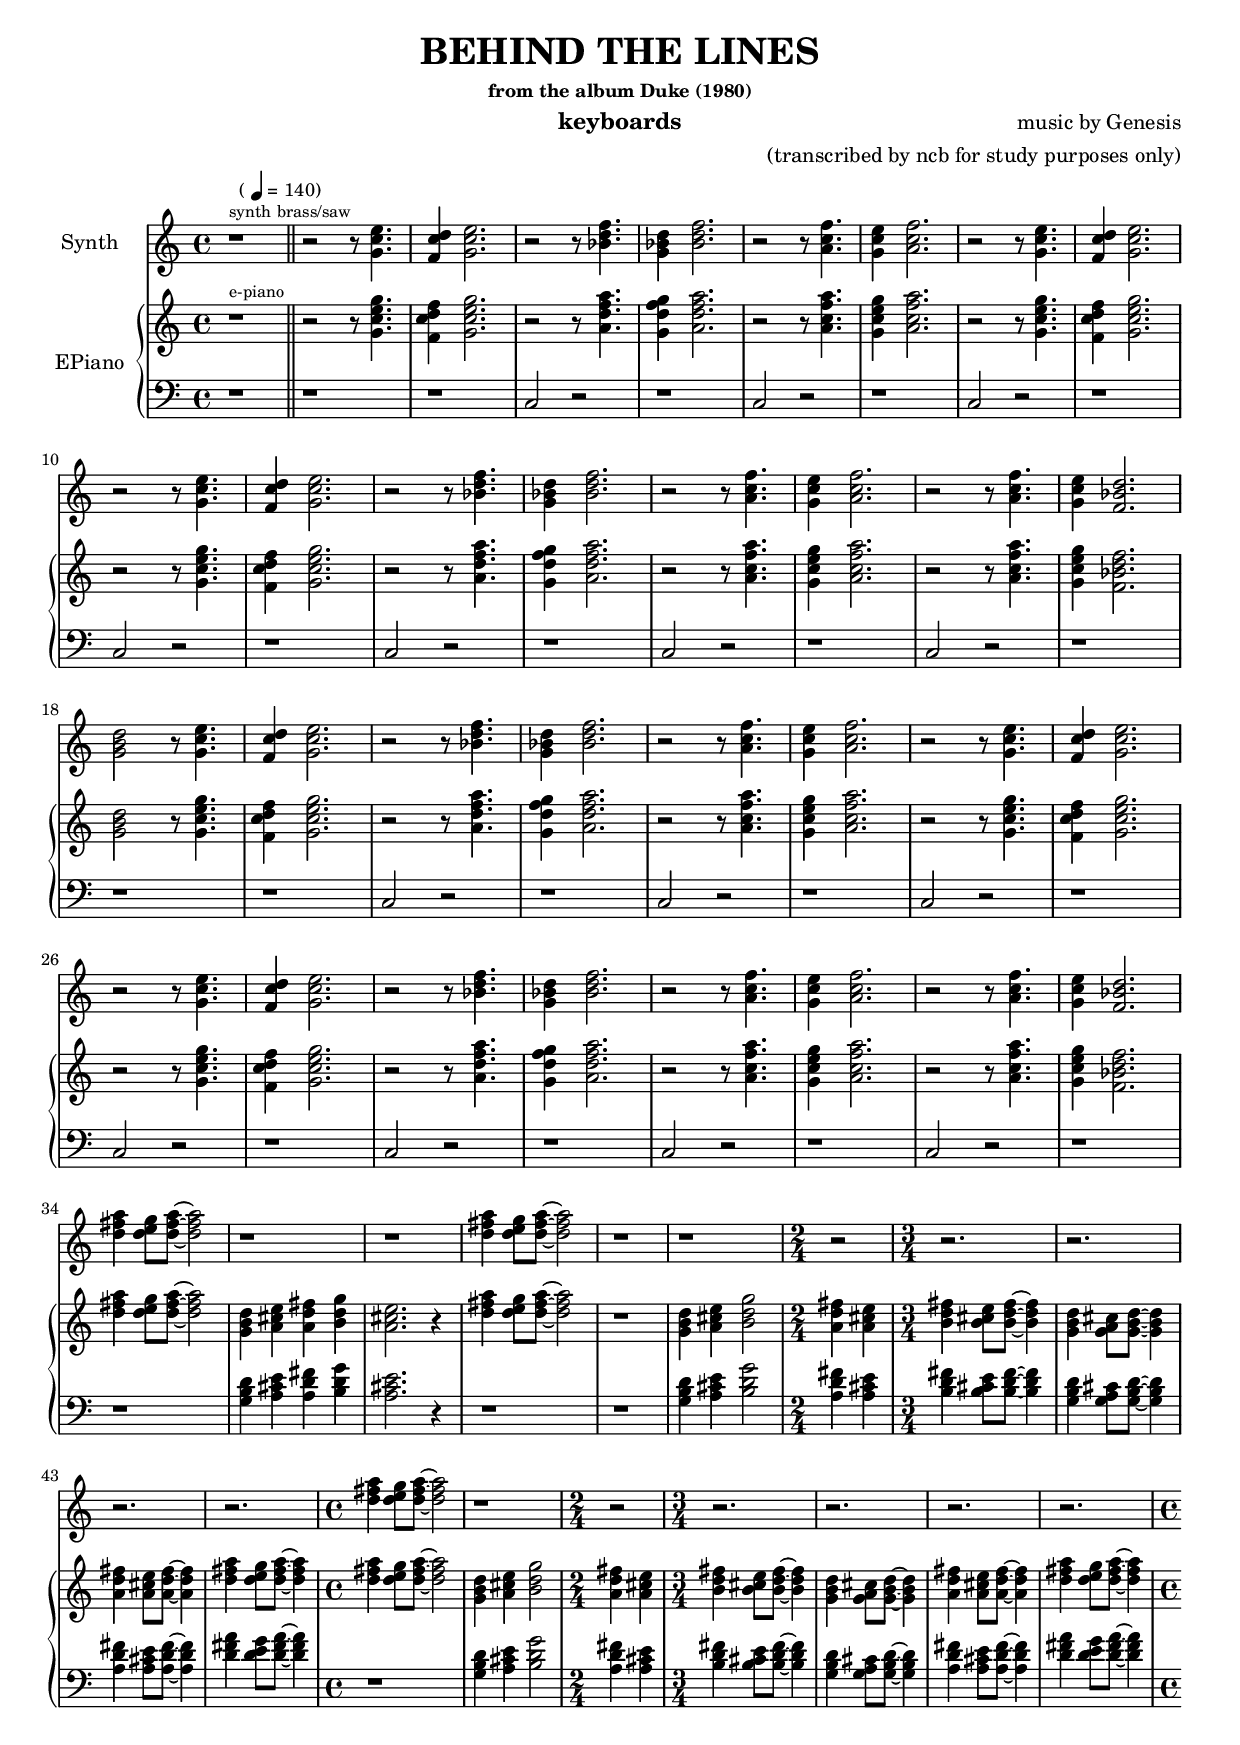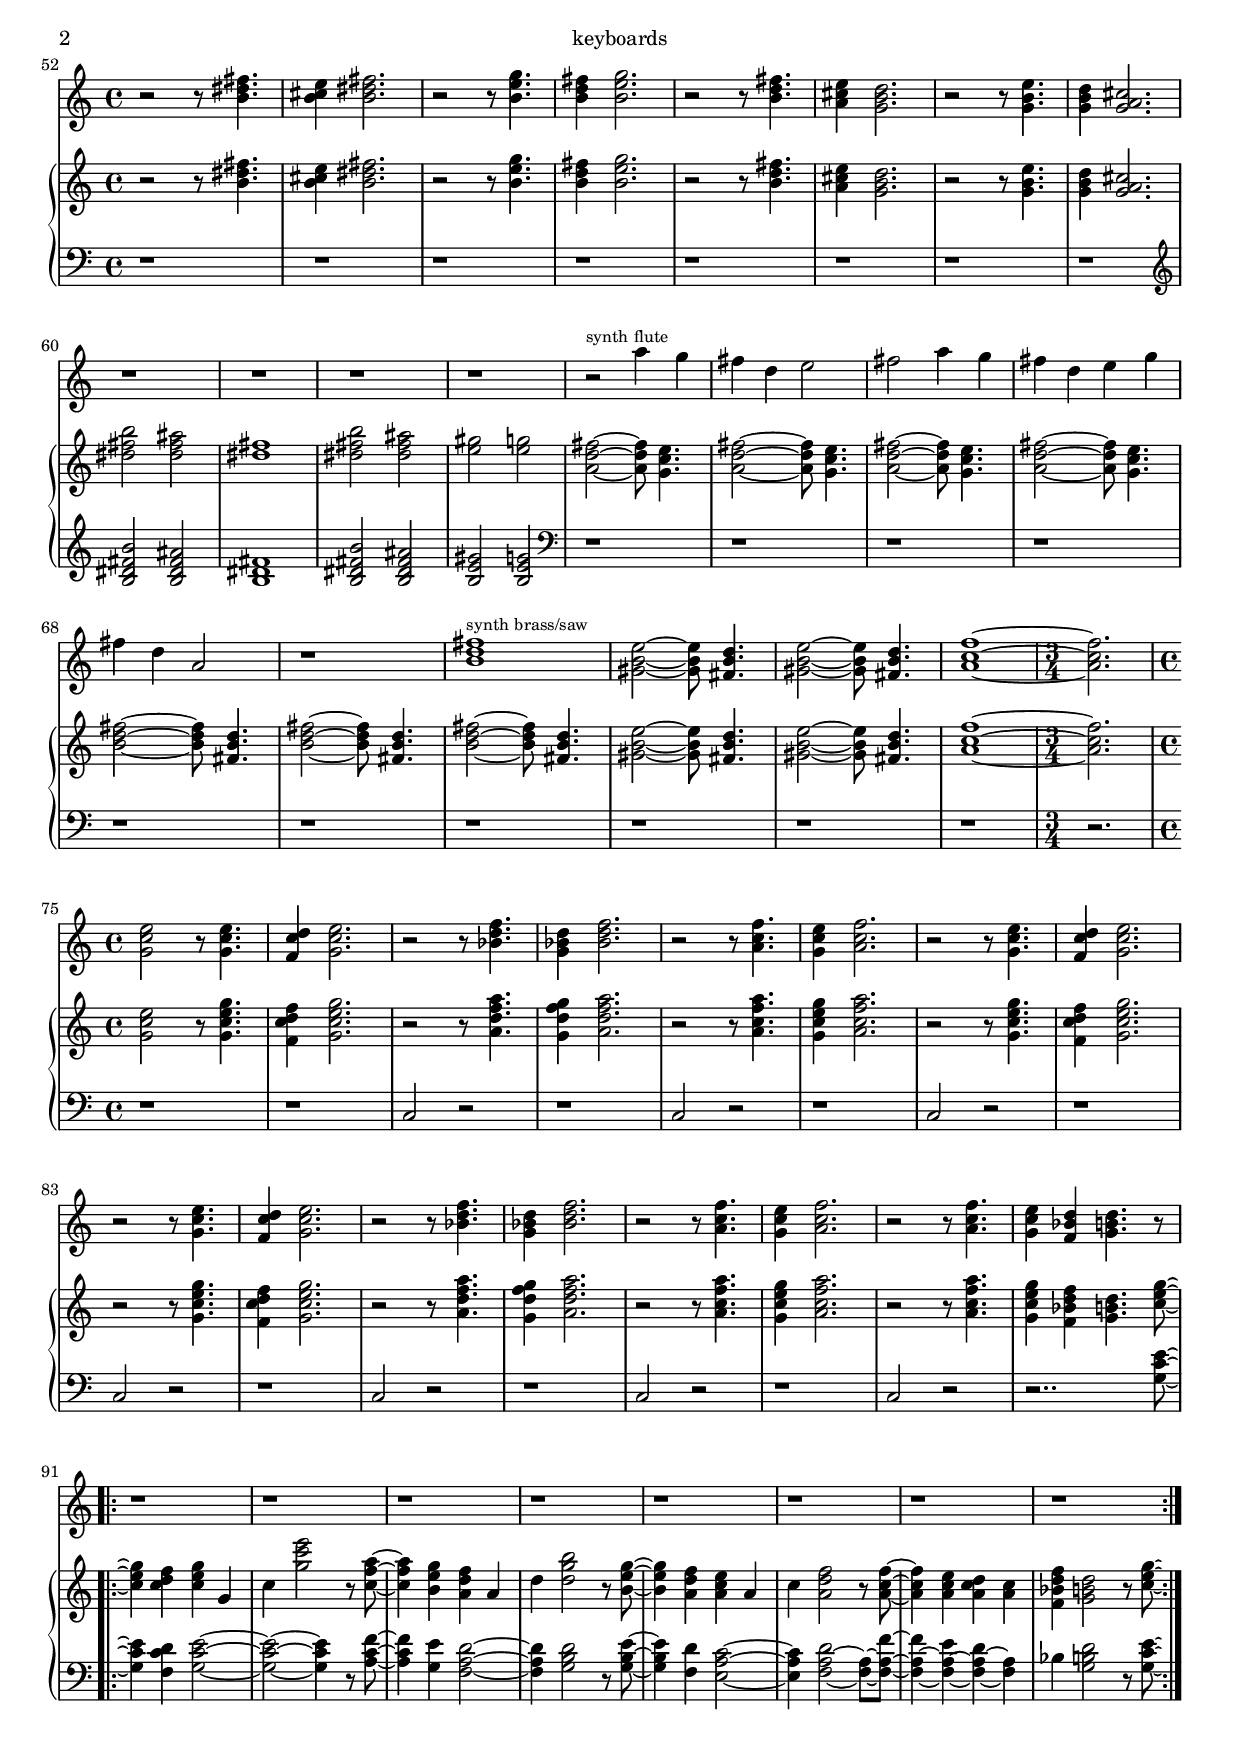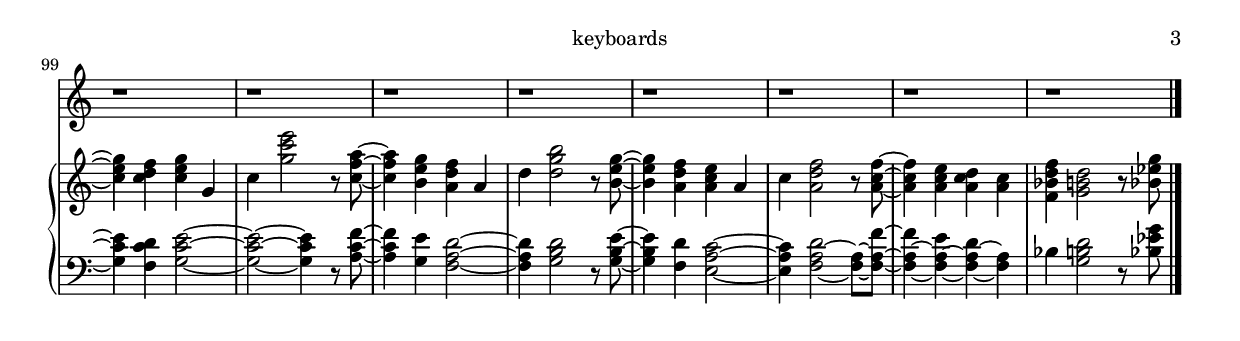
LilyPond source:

\version "2.12.3"
#(ly:set-option 'delete-intermediate-files #t)


% -----------------------------------------------------------------------------------------------------------------------
% -----------------------------------------------------------------------------------------------------------------------
%                                                      INTRO
% -----------------------------------------------------------------------------------------------------------------------
% -----------------------------------------------------------------------------------------------------------------------
synthIntroA = \relative c'' {
    r2								r8	<g c e>4.
	<f c' d>4			<g c e>2.

    r2								r8	<bes d f>4.
	<g bes d>4			<bes d f>2.
	
    r2								r8	<a c f>4.
	<g c e>4			<a c f>2.

    r2								r8	<g c e>4.
	<f c' d>4			<g c e>2.
}
pianoUpperIntroA = \relative c'' {
    r2								r8	<g c e g>4.
	<f c' d f>4			<g c e g>2.

    r2								r8	<a d f a>4.
	<g d' f g>4			<a d f a>2.
	
    r2								r8	<a c f a>4.
	<g c e g>4			<a c f a>2.

    r2								r8	<g c e g>4.
	<f c' d f>4			<g c e g>2.
}
pianoLowerIntroA = \relative c {
    r1	r1			c2 r2	r1			c2 r2	r1			c2 r2	r1
}

synthIntroB = \relative c'' {
    r2								r8	<g c e>4.
	<f c' d>4			<g c e>2.

    r2								r8	<bes d f>4.
	<g bes d>4			<bes d f>2.
	
    r2								r8	<a c f>4.
	<g c e>4			<a c f>2.

    r2								r8	<a c f>4.
	<g c e>4			<f bes d>2.
}
pianoUpperIntroB = \relative c'' {
    r2								r8	<g c e g>4.
	<f c' d f>4			<g c e g>2.

    r2								r8	<a d f a>4.
	<g d' f g>4			<a d f a>2.
	
    r2								r8	<a c f a>4.
	<g c e g>4			<a c f a>2.

    r2								r8	<a c f a>4.
	<g c e g>4			<f bes d f>2.
}
pianoLowerIntroB = \relative c {
    c2 r2	r1			c2 r2	r1			c2 r2	r1			c2 r2	r1
}

synthIntroC = \relative c'' {
    <g b d>2						r8	<g c e>4.
	<f c' d>4			<g c e>2.

    r2								r8	<bes d f>4.
	<g bes d>4			<bes d f>2.
	
    r2								r8	<a c f>4.
	<g c e>4			<a c f>2.

    r2								r8	<g c e>4.
	<f c' d>4			<g c e>2.
}
pianoUpperIntroC = \relative c'' {
    <g b d>2						r8	<g c e g>4.
	<f c' d f>4			<g c e g>2.

    r2								r8	<a d f a>4.
	<g d' f g>4			<a d f a>2.
	
    r2								r8	<a c f a>4.
	<g c e g>4			<a c f a>2.

    r2								r8	<g c e g>4.
	<f c' d f>4			<g c e g>2.
}

synthIntroBridgeA = \relative c'' {
    <d fis a>4		<d e g>8	<d fis a>8~	<d fis a>2
	r1
	r1

	<d fis a>4		<d e g>8	<d fis a>8~	<d fis a>2
	r1
	r1
	\time 2/4
	r2

	\time 3/4
	r2. r2. r2. r2.

	\time 4/4
	<d fis a>4		<d e g>8	<d fis a>8~	<d fis a>2

	r1
	\time 2/4
	r2

	\time 3/4
	r2. r2. r2. r2.
}
pianoUpperIntroBridgeA = \relative c'' {
    <d fis a>4		<d e g>8	<d fis a>8~	<d fis a>2
	<g, b d>4	<a cis e>4	<a d fis>4	<b d g>4
	<a cis e>2. r4

	<d fis a>4		<d e g>8	<d fis a>8~	<d fis a>2
	r1
	<g, b d>4	<a cis e>4		<b d g>2
	\time 2/4
	<a d fis>4	<a cis e>4

	\time 3/4
	<b d fis>4		<b cis e>8	<b d fis>8~	<b d fis>4
	<g b d>4		<g a cis>8	<g b d>8~	<g b d>4
	<a d fis>4		<a cis e>8	<a d fis>8~	<a d fis>4
	<d fis a>4		<d e g>8	<d fis a>8~	<d fis a>4

	\time 4/4
	<d fis a>4		<d e g>8	<d fis a>8~	<d fis a>2

	<g, b d>4	<a cis e>4		<b d g>2
	\time 2/4
	<a d fis>4	<a cis e>4

	\time 3/4
	<b d fis>4		<b cis e>8	<b d fis>8~	<b d fis>4
	<g b d>4		<g a cis>8	<g b d>8~	<g b d>4
	<a d fis>4		<a cis e>8	<a d fis>8~	<a d fis>4
	<d fis a>4		<d e g>8	<d fis a>8~	<d fis a>4
}
pianoLowerIntroBridgeA = \relative c'' {
    r1
	<g, b d>4	<a cis e>4	<a d fis>4	<b d g>4
	<a cis e>2. r4

	r1
	r1
	<g b d>4	<a cis e>4		<b d g>2
	\time 2/4
	<a d fis>4	<a cis e>4

	\time 3/4
	<b d fis>4		<b cis e>8	<b d fis>8~	<b d fis>4
	<g b d>4		<g a cis>8	<g b d>8~	<g b d>4
	<a d fis>4		<a cis e>8	<a d fis>8~	<a d fis>4
	<d fis a>4		<d e g>8	<d fis a>8~	<d fis a>4

	\time 4/4
	r1

	<g, b d>4	<a cis e>4		<b d g>2
	\time 2/4
	<a d fis>4	<a cis e>4

	\time 3/4
	<b d fis>4		<b cis e>8	<b d fis>8~	<b d fis>4
	<g b d>4		<g a cis>8	<g b d>8~	<g b d>4
	<a d fis>4		<a cis e>8	<a d fis>8~	<a d fis>4
	<d fis a>4		<d e g>8	<d fis a>8~	<d fis a>4
}

synthIntroBridgeB = \relative c'' {
    \time 4/4
    r2								r8	<b dis fis>4.
	<b cis e>4			<b dis fis>2.

    r2								r8	<b e g>4.
	<b d fis>4			<b e g>2.

	r2								r8	<b d fis>4.
	<a cis e>4			<g b d>2.

    r2								r8	<g b e>4.
	<g b d>4			<g a cis>2.
}
pianoUpperIntroBridgeB = \relative c'' {
    \time 4/4
    r2								r8	<b dis fis>4.
	<b cis e>4			<b dis fis>2.

    r2								r8	<b e g>4.
	<b d fis>4			<b e g>2.

	r2								r8	<b d fis>4.
	<a cis e>4			<g b d>2.

    r2								r8	<g b e>4.
	<g b d>4			<g a cis>2.
}
pianoLowerIntroBridgeB = \relative c'' {
    \time 4/4
    r1 r1 r1 r1 r1 r1 r1 r1
}

synthIntroBridgeC = \relative c'' {
    r1 r1 r1 r1
}
pianoUpperIntroBridgeC = \relative c'' {
    <dis fis b>2		<dis fis ais>2
	<dis fis>1

    <dis fis b>2		<dis fis ais>2
    <e gis>2			<e g>2
}
pianoLowerIntroBridgeC = \relative c' {
    \clef violin
    <b dis fis b>2		<b dis fis ais>2
	<b dis fis>1

    <b dis fis b>2		<b dis fis ais>2
    <b e gis>2			<b e g>2
	\clef bass
}

synthIntroBridgeD = \relative c'' {
    r2 ^\markup { \tiny {synth flute} } a'4 g 									
	fis d e2
	fis2 a4 g
	fis d e g

	fis d a2 r1
	<b d fis>1		^\markup { \tiny {synth brass/saw} }

	<gis b e>2~ <gis b e>8		<fis b d>4.
	<gis b e>2~ <gis b e>8		<fis b d>4.

	<a c f>1~ \time 3/4 <a c f>2. \time 4/4
}
pianoUpperIntroBridgeD = \relative c'' {
    <a d fis>2~ <a d fis>8		<g c e>4.
	<a d fis>2~ <a d fis>8		<g c e>4.
	<a d fis>2~ <a d fis>8		<g c e>4.
	<a d fis>2~ <a d fis>8		<g c e>4.

	<b d fis>2~ <b d fis>8		<fis b d>4.
	<b d fis>2~ <b d fis>8		<fis b d>4.
	<b d fis>2~ <b d fis>8		<fis b d>4.

	<gis b e>2~ <gis b e>8		<fis b d>4.
	<gis b e>2~ <gis b e>8		<fis b d>4.

	<a c f>1~ \time 3/4 <a c f>2. \time 4/4
}
pianoLowerIntroBridgeD = \relative c'' {
    r1 r1 r1 r1 r1 r1 r1 r1 r1 r1 \time 3/4 r2. \time 4/4
}

synthIntroBridgeE = \relative c'' {
    <g c e>2						r8	<g c e>4.
	<f c' d>4			<g c e>2.

    r2								r8	<bes d f>4.
	<g bes d>4			<bes d f>2.
	
    r2								r8	<a c f>4.
	<g c e>4			<a c f>2.

    r2								r8	<g c e>4.
	<f c' d>4			<g c e>2.
}
pianoUpperIntroBridgeE = \relative c'' {
    <g c e>2						r8	<g c e g>4.
	<f c' d f>4			<g c e g>2.

    r2								r8	<a d f a>4.
	<g d' f g>4			<a d f a>2.
	
    r2								r8	<a c f a>4.
	<g c e g>4			<a c f a>2.

    r2								r8	<g c e g>4.
	<f c' d f>4			<g c e g>2.
}
pianoLowerIntroBridgeE = \relative c'' {
    c2 r2	r1			c2 r2	r1			c2 r2	r1			c2 r2	r1
}

synthIntroBridgeF = \relative c'' {
    r2								r8	<g c e>4.
	<f c' d>4			<g c e>2.

    r2								r8	<bes d f>4.
	<g bes d>4			<bes d f>2.
	
    r2								r8	<a c f>4.
	<g c e>4			<a c f>2.

    r2								r8	<a c f>4.
	<g c e>4			<f bes d>4		<g b d>4.		r8
}
pianoUpperIntroBridgeF = \relative c'' {
    r2								r8	<g c e g>4.
	<f c' d f>4			<g c e g>2.

    r2								r8	<a d f a>4.
	<g d' f g>4			<a d f a>2.
	
    r2								r8	<a c f a>4.
	<g c e g>4			<a c f a>2.

    r2								r8	<a c f a>4.
	<g c e g>4			<f bes d f>4	<g b d>4. 		<c e g>8~
}
pianoLowerIntroBridgeF = \relative c {
    c2 r2	r1			c2 r2	r1			c2 r2	r1			c2 r2			r2..		<g' c e>8~
}
% -----------------------------------------------------------------------------------------------------------------------
% -----------------------------------------------------------------------------------------------------------------------
%                                                      TEMA CANTATO
% -----------------------------------------------------------------------------------------------------------------------
% -----------------------------------------------------------------------------------------------------------------------
synthCantatoA = \relative c'' {
    r1 r1 r1 r1 r1 r1 r1 r1
}
pianoUpperCantatoA = \relative c'' {
	<c e g>4	<c d f>4	<c e g>4		g4			  
	c4	   		<g' c e>2			    	r8  <c, f a>8~

	<c f a>4	<b e g>4	<a d f>4		a4
	d4			<d g b>2					r8   <b e g>8~

	<b e g>4	<a d f>4	<a c e>4		a4
	c4			<a d f>2					r8   <a c f>8~

	<a c f>4	<a c e>4	<a c d>4	<a c>4
	<f bes d f>4			<g b d>2		r8   <c e g>8~
}
pianoLowerCantatoA = \relative c' {
	<g c e>4   <f c' d>4	<g c e>2~
	<g c e>2~				<g c e>4		r8   <a c f>8~

	<a c f>4	<g e'>4		<f a d>2~
	<f a d>4	<g b d>2					r8   <g b e>8~

	<g b e>4	<f d'>4		<e a c>2~
    <e a c>4	<f a d>2~					<f a>8~  <f a f'>8~

	<f a f'>4~  <f a e'>4~	<f a d>4~		<f a>4          
	bes4		<g b d>2					r8   <g c e>8~
}
pianoUpperCantatoAb = \relative c'' {
	<c e g>4	<c d f>4	<c e g>4		g4			  
	c4	   		<g' c e>2			    	r8  <c, f a>8~

	<c f a>4	<b e g>4	<a d f>4		a4
	d4			<d g b>2					r8   <b e g>8~

	<b e g>4	<a d f>4	<a c e>4		a4
	c4			<a d f>2					r8   <a c f>8~

	<a c f>4	<a c e>4	<a c d>4	<a c>4
	<f bes d f>4			<g b d>2		r8   <bes ees g>8~
}
pianoLowerCantatoAb = \relative c' {
	<g c e>4   <f c' d>4	<g c e>2~
	<g c e>2~				<g c e>4		r8   <a c f>8~

	<a c f>4	<g e'>4		<f a d>2~
	<f a d>4	<g b d>2					r8   <g b e>8~

	<g b e>4	<f d'>4		<e a c>2~
    <e a c>4	<f a d>2~					<f a>8~  <f a f'>8~

	<f a f'>4~  <f a e'>4~	<f a d>4~		<f a>4          
	bes4		<g b d>2					r8   <bes ees g>8~
}
% -----------------------------------------------------------------------------------------------------------------------
% -----------------------------------------------------------------------------------------------------------------------
%                                                      FINALE
% -----------------------------------------------------------------------------------------------------------------------
% -----------------------------------------------------------------------------------------------------------------------
organFinale = \relative c' {


  <fis b dis>1 \fermata
}
% -----------------------------------------------------------------------------------------------------------------------
% -----------------------------------------------------------------------------------------------------------------------
%                                                      BUILD ALL
% -----------------------------------------------------------------------------------------------------------------------
% -----------------------------------------------------------------------------------------------------------------------

synthPart = {
    \clef violin

    \time 4/4 r1 ^\markup { \tiny {synth brass/saw} }
    \bar "||"

	% INTRO
	\synthIntroA \synthIntroB \synthIntroC \synthIntroB
	\synthIntroBridgeA \synthIntroBridgeB
	\synthIntroBridgeC \synthIntroBridgeD
	\synthIntroBridgeE \synthIntroBridgeF
	\break

	% TEMA CANTATO
	\repeat volta 2 {
	    \synthCantatoA
	}
	\synthCantatoA
}

pianoUpperPart = {
    \clef violin

    \time 4/4 r1 ^\markup { \tiny {e-piano} }
    \bar "||"

    % INTRO
	\pianoUpperIntroA \break \pianoUpperIntroB \break \pianoUpperIntroC \break \pianoUpperIntroB \break
	\pianoUpperIntroBridgeA \break \pianoUpperIntroBridgeB \break
    \pianoUpperIntroBridgeC \pianoUpperIntroBridgeD \break
	\pianoUpperIntroBridgeE \pianoUpperIntroBridgeF
	\break

	% TEMA CANTATO
	\repeat volta 2 {
	    \pianoUpperCantatoA
	}
	\pianoUpperCantatoAb

    \bar "|."
}

pianoLowerPart = {
    \clef bass

    \time 4/4 r1
    \bar "||"

    % INTRO
	\pianoLowerIntroA \pianoLowerIntroB \pianoLowerIntroA \pianoLowerIntroB
	\pianoLowerIntroBridgeA \pianoLowerIntroBridgeB
	\pianoLowerIntroBridgeC \pianoLowerIntroBridgeD
	\pianoLowerIntroA \pianoLowerIntroBridgeF
	\break

	% TEMA CANTATO
	\repeat volta 2 {
	    \pianoLowerCantatoA
	}
	\pianoLowerCantatoAb
}


#(set-global-staff-size 18)


\book {

    \header {
        title       = \markup {\larger "BEHIND THE LINES"}
        subtitle    = ""
        subsubtitle = "from the album Duke (1980)"
        instrument  = "keyboards"
        composer    = "music by Genesis"
        arranger    = "(transcribed by ncb for study purposes only)"
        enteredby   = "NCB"
        piece       = \markup { \bold "                             " \smaller { (\note #"4"#1 = 140) } }
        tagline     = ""
    }


    \score {
    <<
        \new Staff = "Synth" \with { midiInstrument = #"lead 2 (sawtooth)" } %% synthstrings 1" }
        <<
            \set Staff.instrumentName = \markup { "Synth" }
            \synthPart
        >>
        \new PianoStaff = "EPiano" \with { midiInstrument = #"electric grand" }
        <<
            \set PianoStaff.instrumentName = \markup { "EPiano" }
            \new Staff = upper \pianoUpperPart
			\new Staff = upper \pianoLowerPart
        >>
    >>
    \layout { \context { \override VerticalAlignment #'forced-distance = #8 } }
    \midi { \context { \Score tempoWholesPerMinute = #(ly:make-moment 140 4) } }
    }

}